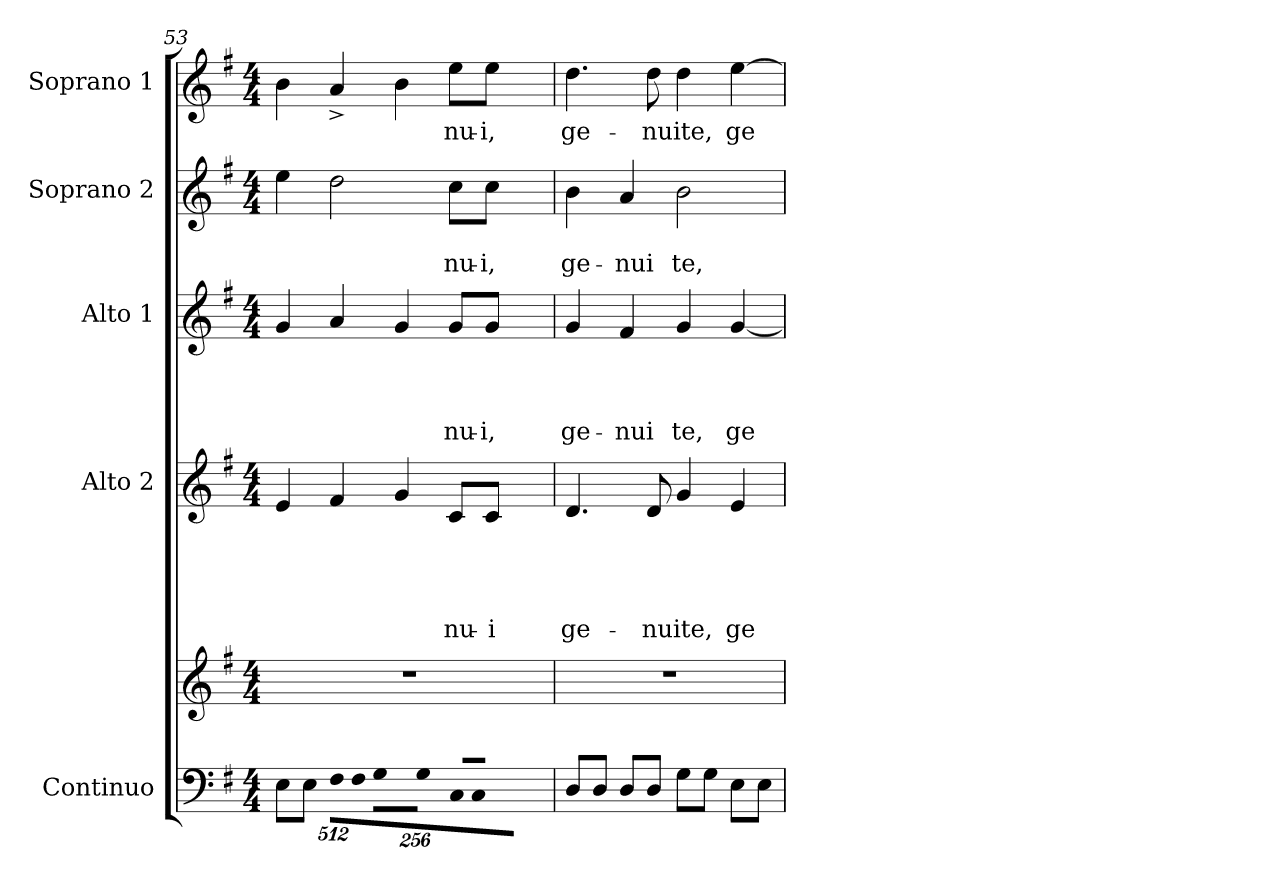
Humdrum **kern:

**kern	**kern	**kern	**text	**text	**text	**text	**text	**kern	**text	**text	**text	**text	**kern	**text	**text	**kern	**text
*part5	*part5	*part4	*part4	*part4	*part4	*part4	*part4	*part3	*part3	*part3	*part3	*part3	*part2	*part2	*part2	*part1	*part1
*staff6	*staff5	*staff4	*staff4	*staff4	*staff4	*staff4	*staff4	*staff3	*staff3	*staff3	*staff3	*staff3	*staff2	*staff2	*staff2	*staff1	*staff1
*I"Continuo	*	*I"Alto 2	*	*	*	*	*	*I"Alto 1	*	*	*	*	*I"Soprano 2	*	*	*I"Soprano 1	*
*	*	*I'A. 2	*	*	*	*	*	*I'A. 1	*	*	*	*	*I'S. 2	*	*	*I'S. 1	*
*clefF4	*clefG2	*clefG2	*	*	*	*	*	*clefG2	*	*	*	*	*clefG2	*	*	*clefG2	*
*k[f#]	*k[f#]	*k[f#]	*	*	*	*	*	*k[f#]	*	*	*	*	*k[f#]	*	*	*k[f#]	*
*G:	*G:	*G:	*	*	*	*	*	*G:	*	*	*	*	*G:	*	*	*G:	*
*M4/4	*M4/4	*M4/4	*	*	*	*	*	*M4/4	*	*	*	*	*M4/4	*	*	*M4/4	*
=53	=53	=53	=53	=53	=53	=53	=53	=53	=53	=53	=53	=53	=53	=53	=53	=53	=53
8E\L	1r	4e/	.	.	.	.	.	4g/	.	.	.	.	4ee\	.	.	4b\	.
8E\J	.	.	.	.	.	.	.	.	.	.	.	.	.	.	.	.	.
*Xbrackettup	*	*	*	*	*	*	*	*	*	*	*	*	*	*	*	*	*
!LO:N:vis=8	!	!	!	!	!	!	!	!	!	!	!	!	!	!	!	!	!
4096%341F#\L	.	4f#/	.	.	.	.	.	4a/	.	.	.	.	2dd\	.	.	4a^</	.
!LO:N:vis=8	!	!	!	!	!	!	!	!	!	!	!	!	!	!	!	!	!
2048%171F#\J	.	.	.	.	.	.	.	.	.	.	.	.	.	.	.	.	.
!LO:N:vis=8	!	!	!	!	!	!	!	!	!	!	!	!	!	!	!	!	!
4096%341G\L	.	.	.	.	.	.	.	.	.	.	.	.	.	.	.	.	.
!LO:N:vis=8	!	!	!	!	!	!	!	!	!	!	!	!	!	!	!	!	!
4096%341G\J	.	4g/	.	.	.	.	.	4g/	.	.	.	.	.	.	.	4b\	.
!LO:N:vis=8	!	!	!	!	!	!	!	!	!	!	!	!	!	!	!	!	!
2048%171C/L	.	.	.	.	.	.	.	.	.	.	.	.	.	.	.	.	.
!LO:N:vis=8	!	!	!	!	!	!	!	!	!	!	!	!	!	!	!	!	!
4096%341C/J	.	.	.	.	.	.	.	.	.	.	.	.	.	.	.	.	.
!	!	!	!	!	!	!	!LO:LY:b	!	!	!	!	!LO:LY:b	!	!	!LO:LY:b	!	!LO:LY:b
4ryy	.	8c/L	.	.	.	.	-nu-	8g/L	.	.	.	-nu-	8cc\L	.	-nu-	8ee\L	-nu-
!	!	!	!	!	!	!	!LO:LY:b	!	!	!	!	!LO:LY:b	!	!	!LO:LY:b	!	!LO:LY:b
.	.	8c/J	.	.	.	.	-i	8g/J	.	.	.	-i,	8cc\J	.	-i,	8ee\J	-i,
=54	=54	=54	=54	=54	=54	=54	=54	=54	=54	=54	=54	=54	=54	=54	=54	=54	=54
!	!	!	!	!	!	!	!LO:LY:b	!	!	!	!	!LO:LY:b	!	!	!LO:LY:b	!	!LO:LY:b
8D>/L	1r	4.d/	.	.	.	.	ge-	4g/	.	.	.	ge-	4b\	.	ge-	4.dd\	ge-
8D/J	.	.	.	.	.	.	.	.	.	.	.	.	.	.	.	.	.
!	!	!	!	!	!	!	!	!	!	!	!	!LO:LY:b	!	!	!LO:LY:b	!	!
8D>/L	.	.	.	.	.	.	.	4f#/	.	.	.	-nui	4a/	.	-nui	.	.
!	!	!	!	!	!	!	!LO:LY:b	!	!	!	!	!	!	!	!	!	!LO:LY:b
8D/J	.	8d/	.	.	.	.	-nuite,	.	.	.	.	.	.	.	.	8dd\	-nuite,
!	!	!	!	!	!	!	!	!	!	!	!	!LO:LY:b	!	!	!LO:LY:b	!	!
8G\L	.	4g/	.	.	.	.	.	4g/	.	.	.	te,	2b\	.	te,	4dd\	.
8G\J	.	.	.	.	.	.	.	.	.	.	.	.	.	.	.	.	.
!	!	!	!	!	!	!	!LO:LY:b	!	!	!	!	!LO:LY:b	!	!	!	!	!LO:LY:b
8E\L	.	4e/	.	.	.	.	ge-	[<4g/	.	.	.	ge-	.	.	.	[>4ee\	ge-
8E\J	.	.	.	.	.	.	.	.	.	.	.	.	.	.	.	.	.
=	=	=	=	=	=	=	=	=	=	=	=	=	=	=	=	=	=
*-	*-	*-	*-	*-	*-	*-	*-	*-	*-	*-	*-	*-	*-	*-	*-	*-	*-
